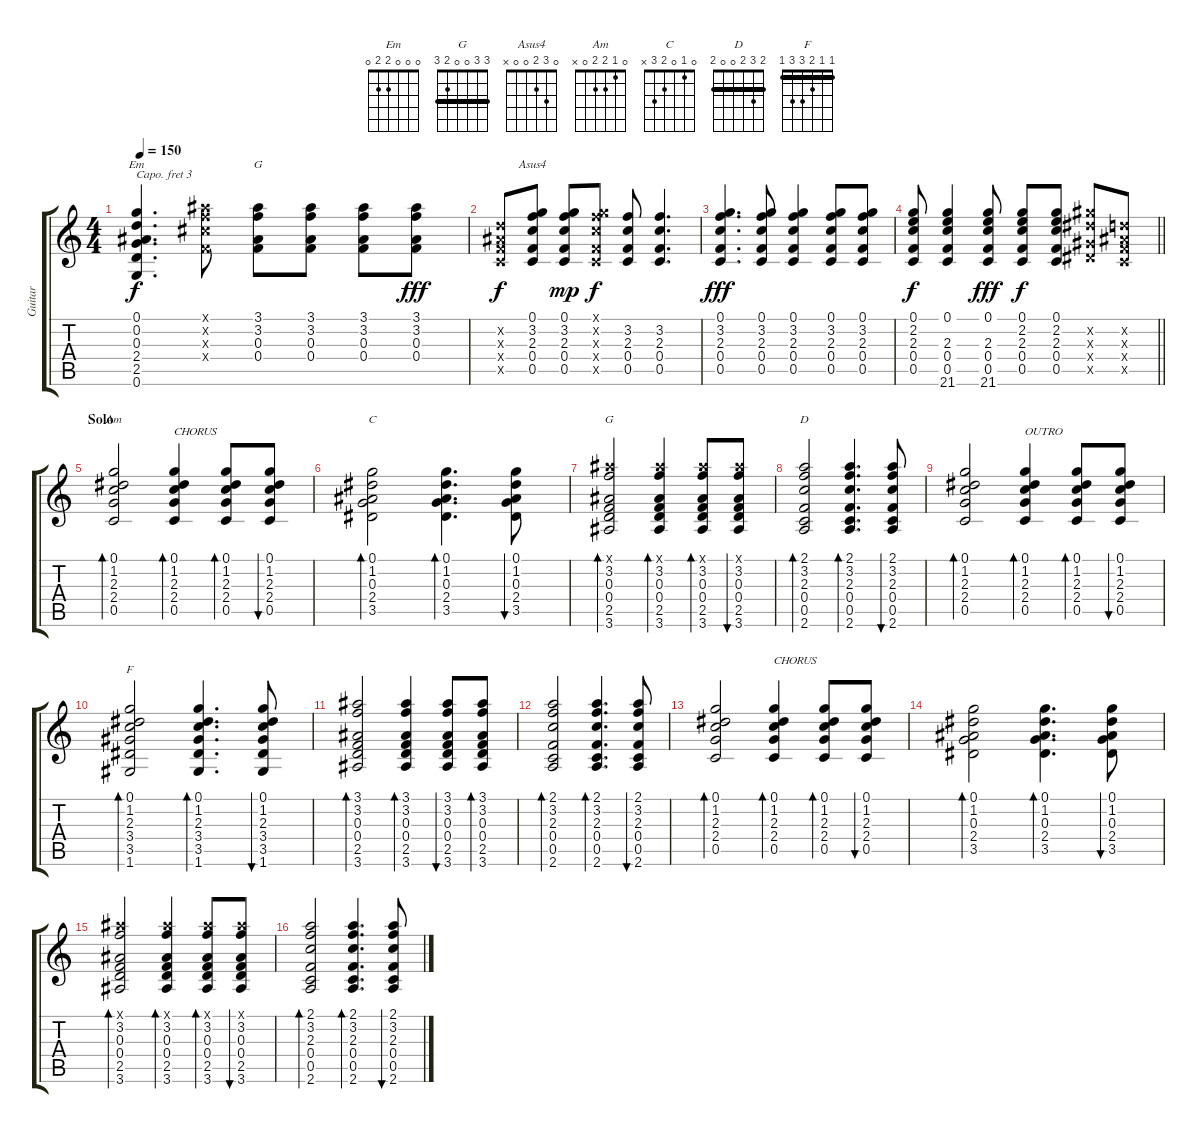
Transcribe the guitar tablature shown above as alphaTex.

\track ("Guitar" "Guitar") {instrument acousticguitarsteel}
\staff {score tabs}
\capo 3
\tuning (E4 B3 G3 D3 A2 E2) {hide}
\chord ("Em" 0 0 0 2 2 0)
\chord ("G" 3 3 0 0 x x) {barre 3}
\chord ("Asus4" 0 3 2 0 0 x)
\chord ("Am" 0 1 2 2 0 x)
\chord ("C" 0 1 0 2 3 x)
\chord ("G" 3 3 0 0 2 3) {barre 3}
\chord ("D" 2 3 2 0 0 2) {barre 2}
\chord ("F" 1 1 2 3 3 1) {barre 1}
\ts (4 4)
\tempo 150
\clef g2
\ks c
(0.1 0.2 0.3 2.4 2.5 0.6).4{d ch "Em" dy f} (3.1{x} 3.2{x} 3.3{x} 0.4{x}).8 (3.1 3.2 0.3 0.4).8{ch "G"} (3.1 3.2 0.3 0.4).8 (3.1 3.2 0.3 0.4).8 (3.1 3.2 0.3 0.4).8{dy fff} |
(0.2{x} 0.3{x} 0.4{x} 0.5{x}).8{dy f} (0.1 3.2 2.3 0.4 0.5).8{ch "Asus4"} (0.1 3.2 2.3 0.4 0.5).8{dy mp} (0.1{x} 3.2{x} 2.3{x} 0.4{x} 0.5{x}).8{dy f} (3.2 2.3 0.4 0.5).8 (3.2 2.3 0.4 0.5).4{d} |
(0.1 3.2 2.3 0.4 0.5).4{d dy fff} (0.1 3.2 2.3 0.4 0.5).8 (0.1 3.2 2.3 0.4 0.5).4 (0.1 3.2 2.3 0.4 0.5).8 (0.1 3.2 2.3 0.4 0.5).8 |
\barLineRight lightlight
(0.1 2.2 2.3 0.4 0.5).8{dy f} (0.1 2.3 0.4 0.5 21.6).4 (0.1 2.3 0.4 0.5 21.6).8{dy fff} (0.1 2.2 2.3 0.4 0.5).8{dy f} (0.1 2.2 2.3 0.4 0.5).8 (6.2{x} 5.3{x} 3.4{x} 3.5{x}).8 (0.2{x} 0.3{x} 0.4{x} 0.5{x}).8 |
\section ("" "Solo")
(0.1 1.2 2.3 2.4 0.5).2{bd 60 ch "Am"} (0.1 1.2 2.3 2.4 0.5).4{bd 60 txt "CHORUS"} (0.1 1.2 2.3 2.4 0.5).8{bd 120} (0.1 1.2 2.3 2.4 0.5).8{bu 120} |
(0.1 1.2 0.3 2.4 3.5).2{bd 60 ch "C"} (0.1 1.2 0.3 2.4 3.5).4{d bd 60} (0.1 1.2 0.3 2.4 3.5).8{bu 120} |
(3.1{x} 3.2 0.3 0.4 2.5 3.6).2{bd 60 ch "G"} (3.1{x} 3.2 0.3 0.4 2.5 3.6).4{bd 60} (3.1{x} 3.2 0.3 0.4 2.5 3.6).8{bd 60} (3.1{x} 3.2 0.3 0.4 2.5 3.6).8{bu 60} |
(2.1 3.2 2.3 0.4 0.5 2.6).2{bd 60 ch "D"} (2.1 3.2 2.3 0.4 0.5 2.6).4{d bd 60} (2.1 3.2 2.3 0.4 0.5 2.6).8{bu 60} |
(0.1 1.2 2.3 2.4 0.5).2{bd 60} (0.1 1.2 2.3 2.4 0.5).4{bd 60 txt "OUTRO"} (0.1 1.2 2.3 2.4 0.5).8{bd 60} (0.1 1.2 2.3 2.4 0.5).8{bu 60} |
(0.1 1.2 2.3 3.4 3.5 1.6).2{bd 60 ch "F"} (0.1 1.2 2.3 3.4 3.5 1.6).4{d bd 60} (0.1 1.2 2.3 3.4 3.5 1.6).8{bu 60} |
(3.1 3.2 0.3 0.4 2.5 3.6).2{bd 60} (3.1 3.2 0.3 0.4 2.5 3.6).4{bd 60} (3.1 3.2 0.3 0.4 2.5 3.6).8{bu 60} (3.1 3.2 0.3 0.4 2.5 3.6).8{bd 60} |
(2.1 3.2 2.3 0.4 0.5 2.6).2{bd 60} (2.1 3.2 2.3 0.4 0.5 2.6).4{d bd 60} (2.1 3.2 2.3 0.4 0.5 2.6).8{bu 60} |
(0.1 1.2 2.3 2.4 0.5).2{bd 60} (0.1 1.2 2.3 2.4 0.5).4{bd 60 txt "CHORUS"} (0.1 1.2 2.3 2.4 0.5).8{bd 120} (0.1 1.2 2.3 2.4 0.5).8{bu 120} |
(0.1 1.2 0.3 2.4 3.5).2{bd 60} (0.1 1.2 0.3 2.4 3.5).4{d bd 60} (0.1 1.2 0.3 2.4 3.5).8{bu 120} |
(3.1{x} 3.2 0.3 0.4 2.5 3.6).2{bd 60} (3.1{x} 3.2 0.3 0.4 2.5 3.6).4{bd 60} (3.1{x} 3.2 0.3 0.4 2.5 3.6).8{bd 60} (3.1{x} 3.2 0.3 0.4 2.5 3.6).8{bu 60} |
(2.1 3.2 2.3 0.4 0.5 2.6).2{bd 60} (2.1 3.2 2.3 0.4 0.5 2.6).4{d bd 60} (2.1 3.2 2.3 0.4 0.5 2.6).8{bu 60}
